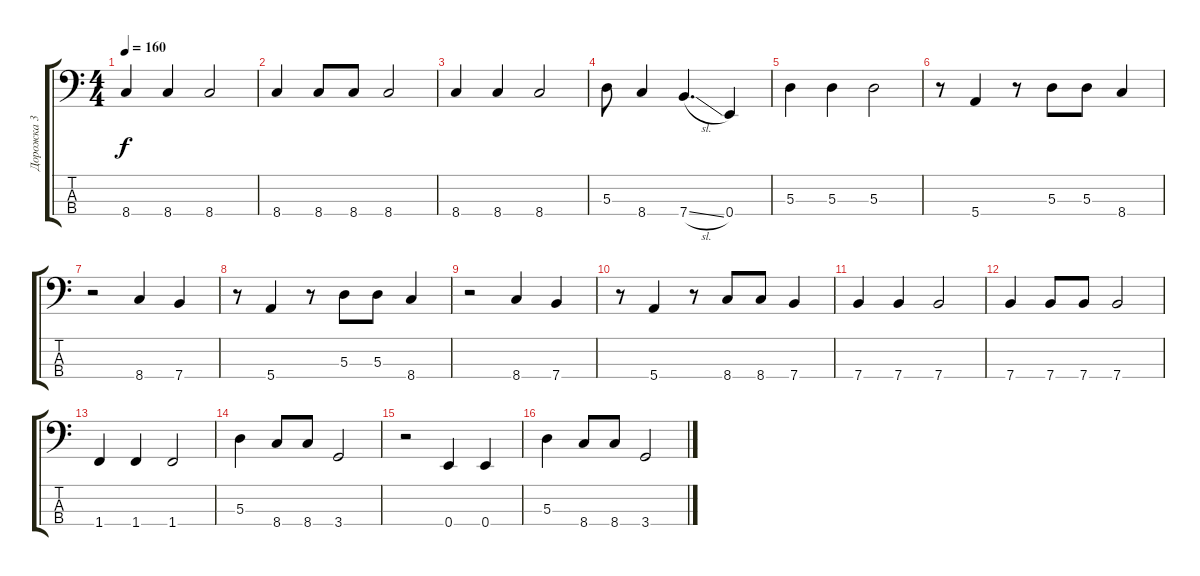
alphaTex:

\track ("Дорожка 3" "Дорожка 3") {instrument electricbassfinger}
\staff {score tabs}
\tuning (G2 D2 A1 E1) {hide}
\ts (4 4)
\tempo 160
\clef f4
\ks c
8.4.4{dy f} 8.4.4 8.4.2 |
8.4.4 8.4.8 8.4.8 8.4.2 |
8.4.4 8.4.4 8.4.2 |
5.3.8 8.4.4 7.4{sl}.4{d} 0.4.4 |
5.3.4 5.3.4 5.3.2 |
r.8 5.4.4 r.8 5.3.8 5.3.8 8.4.4 |
r.2 8.4.4 7.4.4 |
r.8 5.4.4 r.8 5.3.8 5.3.8 8.4.4 |
r.2 8.4.4 7.4.4 |
r.8 5.4.4 r.8 8.4.8 8.4.8 7.4.4 |
7.4.4 7.4.4 7.4.2 |
7.4.4 7.4.8 7.4.8 7.4.2 |
1.4.4 1.4.4 1.4.2 |
5.3.4 8.4.8 8.4.8 3.4.2 |
r.2 0.4.4 0.4.4 |
5.3.4 8.4.8 8.4.8 3.4.2
